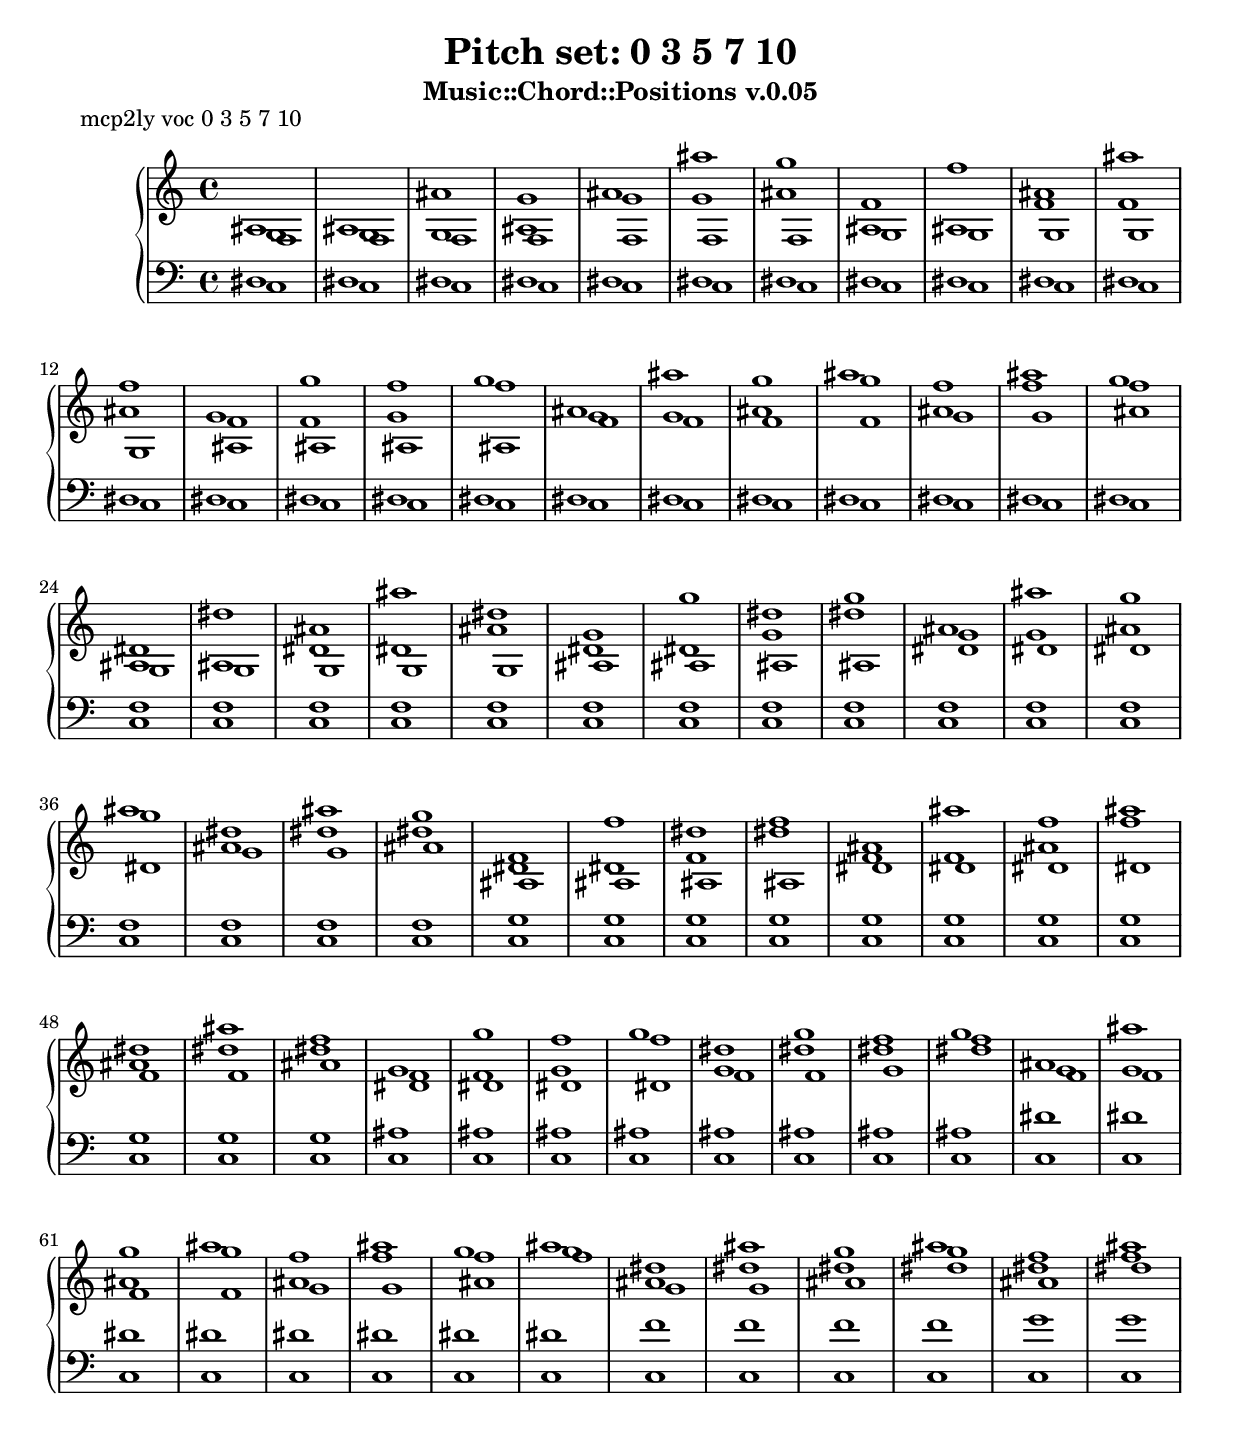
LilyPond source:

\version "2.12.0"

#(define-markup-list-command (paragraph layout props args) (markup-list?)
 (interpret-markup-list layout props
   (make-justified-lines-markup-list (cons (make-hspace-markup 2) args))))

\header {
  title    = "Pitch set: 0 3 5 7 10"
  subtitle = "Music::Chord::Positions v.0.05"
}

upper = {
  \clef treble

  << {
ais1 ais ais' g' ais' ais'' g'' f' f'' ais' ais'' f'' g' g'' f'' g'' ais' ais'' g'' ais'' f'' ais'' g'' dis' dis'' ais' ais'' dis'' g' g'' dis'' g'' ais' ais'' g'' ais'' dis'' ais'' g'' f' f'' dis'' f'' ais' ais'' f'' ais'' dis'' ais'' f'' g' g'' f'' g'' dis'' g'' f'' g'' ais' ais'' g'' ais'' f'' ais'' g'' ais'' dis'' ais'' g'' ais'' f'' ais''
} \\ {
g1 g g ais g' g' ais' ais ais f' f' ais' f' f' g' f'' g' g' ais' g'' ais' f'' f'' ais ais dis' dis' ais' dis' dis' g' dis'' g' g' ais' g'' ais' dis'' dis'' dis' dis' f' dis'' f' f' ais' f'' ais' dis'' dis'' f' f' g' f'' g' dis'' dis'' f'' g' g' ais' g'' ais' f'' f'' g'' ais' dis'' dis'' g'' dis'' f''
} \\ {
f1 f f f f f f g g g g g ais ais ais ais f' f' f' f' g' g' ais' g g g g g ais ais ais ais dis' dis' dis' dis' g' g' ais' ais ais ais ais dis' dis' dis' dis' f' f' ais' dis' dis' dis' dis' f' f' g' dis'' f' f' f' f' g' g' ais' f'' g' g' ais' dis'' ais' dis''
} >>

}

lower = {
  \clef bass

  << {
dis1 dis dis dis dis dis dis dis dis dis dis dis dis dis dis dis dis dis dis dis dis dis dis f f f f f f f f f f f f f f f f g g g g g g g g g g g ais ais ais ais ais ais ais ais dis' dis' dis' dis' dis' dis' dis' dis' f' f' f' f' g' g'
} \\ {
c1 c c c c c c c c c c c c c c c c c c c c c c c c c c c c c c c c c c c c c c c c c c c c c c c c c c c c c c c c c c c c c c c c c c c c c c c
} >>

}

\markuplines { \paragraph {
mcp2ly voc 0 3 5 7 10
} }

\score {
  \new PianoStaff <<
    \new Staff = "upper" \upper
    \new Staff = "lower" \lower
  >>
  \layout { }
  \midi { }
}
